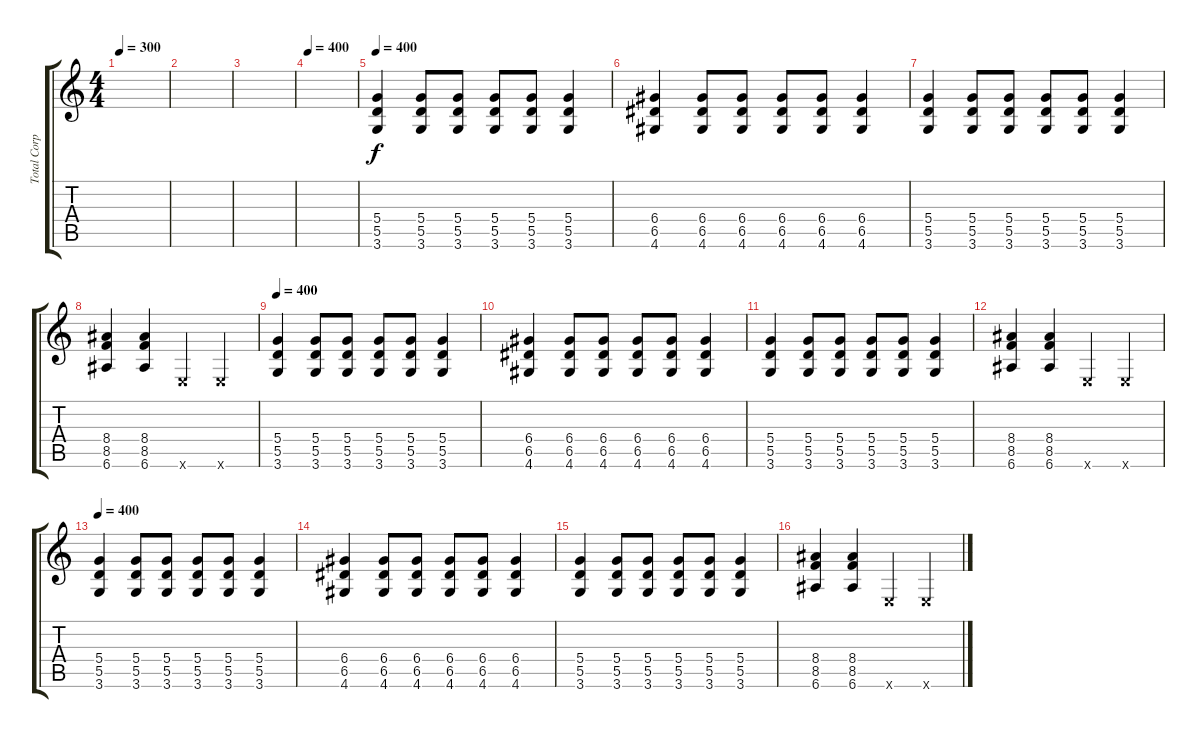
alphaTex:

\track ("Total Corpse" "Total Corp") {instrument overdrivenguitar}
\staff {score tabs}
\tuning (E4 B3 G3 D3 A2 E2) {hide}
\ts (4 4)
\tempo 300
\clef g2
\ks c
|
|
|
\tempo 400
|
\tempo 400
(5.4 5.5 3.6).4 (5.4 5.5 3.6).8 (5.4 5.5 3.6).8 (5.4 5.5 3.6).8 (5.4 5.5 3.6).8 (5.4 5.5 3.6).4 |
(6.4 6.5 4.6).4 (6.4 6.5 4.6).8 (6.4 6.5 4.6).8 (6.4 6.5 4.6).8 (6.4 6.5 4.6).8 (6.4 6.5 4.6).4 |
(5.4 5.5 3.6).4 (5.4 5.5 3.6).8 (5.4 5.5 3.6).8 (5.4 5.5 3.6).8 (5.4 5.5 3.6).8 (5.4 5.5 3.6).4 |
(8.4 8.5 6.6).4 (8.4 8.5 6.6).4 0.6{x}.4 0.6{x}.4 |
\tempo 400
(5.4 5.5 3.6).4 (5.4 5.5 3.6).8 (5.4 5.5 3.6).8 (5.4 5.5 3.6).8 (5.4 5.5 3.6).8 (5.4 5.5 3.6).4 |
(6.4 6.5 4.6).4 (6.4 6.5 4.6).8 (6.4 6.5 4.6).8 (6.4 6.5 4.6).8 (6.4 6.5 4.6).8 (6.4 6.5 4.6).4 |
(5.4 5.5 3.6).4 (5.4 5.5 3.6).8 (5.4 5.5 3.6).8 (5.4 5.5 3.6).8 (5.4 5.5 3.6).8 (5.4 5.5 3.6).4 |
(8.4 8.5 6.6).4 (8.4 8.5 6.6).4 0.6{x}.4 0.6{x}.4 |
\tempo 400
(5.4 5.5 3.6).4 (5.4 5.5 3.6).8 (5.4 5.5 3.6).8 (5.4 5.5 3.6).8 (5.4 5.5 3.6).8 (5.4 5.5 3.6).4 |
(6.4 6.5 4.6).4 (6.4 6.5 4.6).8 (6.4 6.5 4.6).8 (6.4 6.5 4.6).8 (6.4 6.5 4.6).8 (6.4 6.5 4.6).4 |
(5.4 5.5 3.6).4 (5.4 5.5 3.6).8 (5.4 5.5 3.6).8 (5.4 5.5 3.6).8 (5.4 5.5 3.6).8 (5.4 5.5 3.6).4 |
(8.4 8.5 6.6).4 (8.4 8.5 6.6).4 0.6{x}.4 0.6{x}.4
